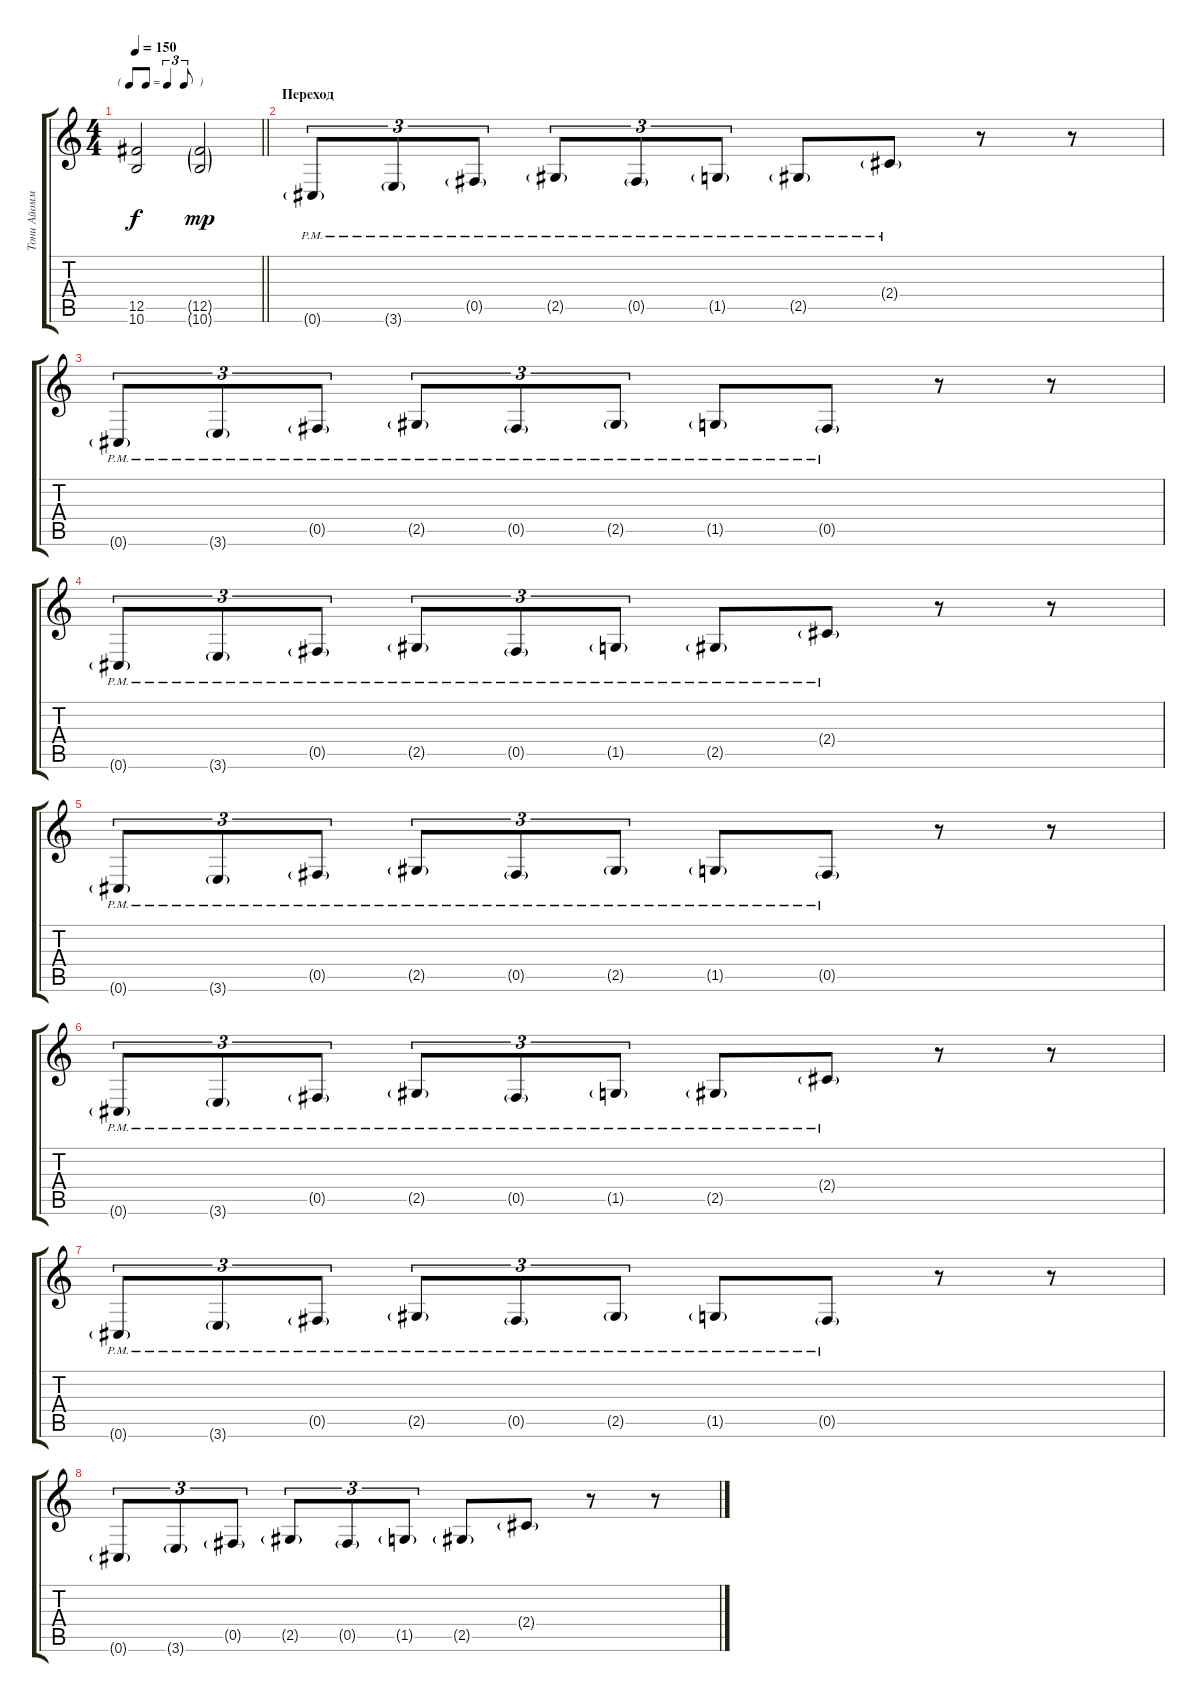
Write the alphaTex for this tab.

\track ("Тони Айомми 2" "Тони Айомм") {instrument distortionguitar}
\staff {score tabs}
\tuning (Db4 Ab3 E3 B2 Gb2 Db2) {hide}
\ts (4 4)
\tf triplet8th
\tempo 150
\clef g2
\barLineRight lightlight
\ks c
(12.5{t} 10.6{t}).2{dy f} (12.5{g} 10.6{g}).2{dy mp} |
\section ("" "Переход")
0.6{g pm}.8{tu (3 2)} 3.6{g pm}.8{tu (3 2)} 0.5{g pm}.8{tu (3 2)} 2.5{g pm}.8{tu (3 2)} 0.5{g pm}.8{tu (3 2)} 1.5{g pm}.8{tu (3 2)} 2.5{g pm}.8 2.4{g pm}.8 r.8 r.8 |
0.6{g pm}.8{tu (3 2)} 3.6{g pm}.8{tu (3 2)} 0.5{g pm}.8{tu (3 2)} 2.5{g pm}.8{tu (3 2)} 0.5{g pm}.8{tu (3 2)} 2.5{g pm}.8{tu (3 2)} 1.5{g pm}.8 0.5{g pm}.8 r.8 r.8 |
0.6{g pm}.8{tu (3 2)} 3.6{g pm}.8{tu (3 2)} 0.5{g pm}.8{tu (3 2)} 2.5{g pm}.8{tu (3 2)} 0.5{g pm}.8{tu (3 2)} 1.5{g pm}.8{tu (3 2)} 2.5{g pm}.8 2.4{g pm}.8 r.8 r.8 |
0.6{g pm}.8{tu (3 2)} 3.6{g pm}.8{tu (3 2)} 0.5{g pm}.8{tu (3 2)} 2.5{g pm}.8{tu (3 2)} 0.5{g pm}.8{tu (3 2)} 2.5{g pm}.8{tu (3 2)} 1.5{g pm}.8 0.5{g pm}.8 r.8 r.8 |
0.6{g pm}.8{tu (3 2)} 3.6{g pm}.8{tu (3 2)} 0.5{g pm}.8{tu (3 2)} 2.5{g pm}.8{tu (3 2)} 0.5{g pm}.8{tu (3 2)} 1.5{g pm}.8{tu (3 2)} 2.5{g pm}.8 2.4{g pm}.8 r.8 r.8 |
0.6{g pm}.8{tu (3 2)} 3.6{g pm}.8{tu (3 2)} 0.5{g pm}.8{tu (3 2)} 2.5{g pm}.8{tu (3 2)} 0.5{g pm}.8{tu (3 2)} 2.5{g pm}.8{tu (3 2)} 1.5{g pm}.8 0.5{g pm}.8 r.8 r.8 |
0.6{g}.8{tu (3 2)} 3.6{g}.8{tu (3 2)} 0.5{g}.8{tu (3 2)} 2.5{g}.8{tu (3 2)} 0.5{g}.8{tu (3 2)} 1.5{g}.8{tu (3 2)} 2.5{g}.8 2.4{g}.8 r.8 r.8
